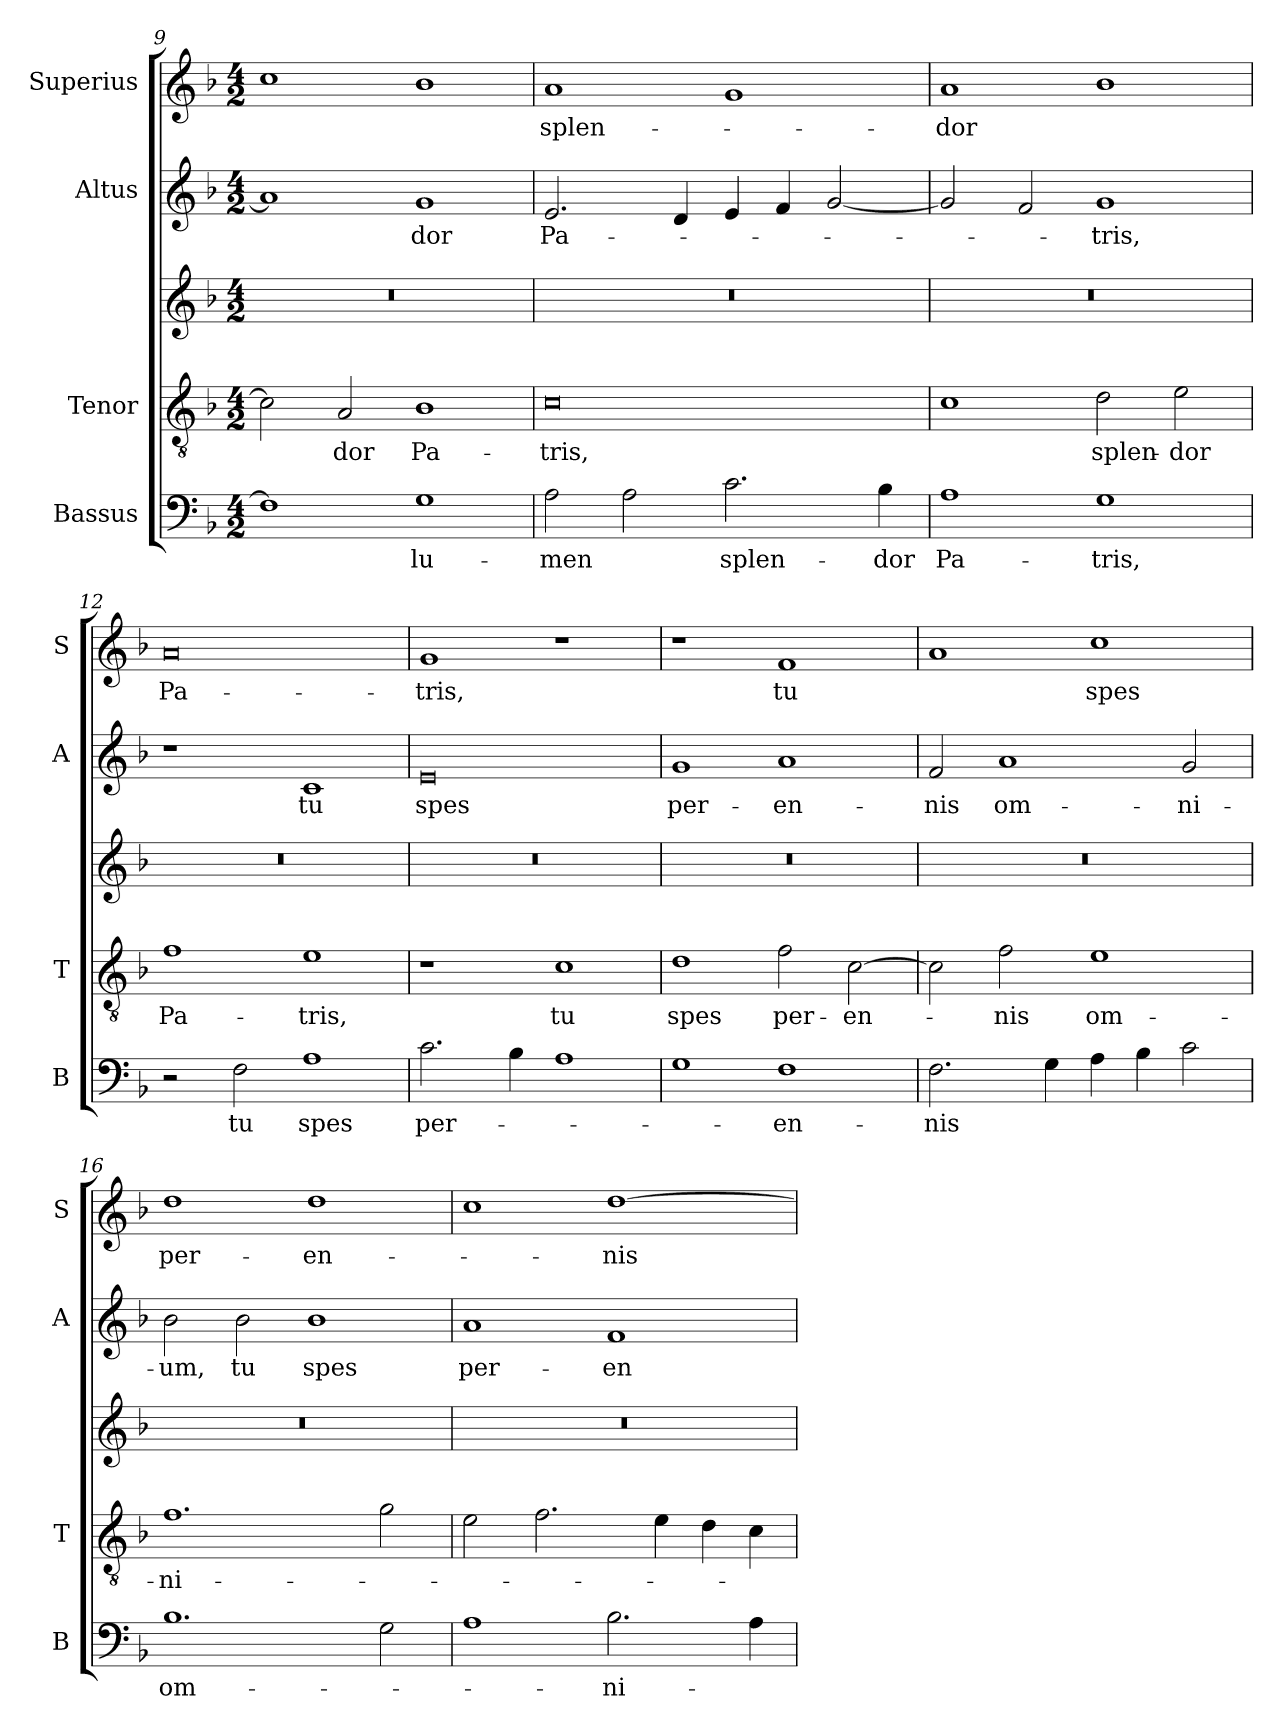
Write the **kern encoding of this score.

**kern	**text	**kern	**text	**kern	**kern	**text	**kern	**text
*part5	*part5	*part4	*part4	*part3	*part2	*part2	*part1	*part1
*staff5	*staff5	*staff4	*staff4	*staff3	*staff2	*staff2	*staff1	*staff1
*I"Bassus	*	*I"Tenor	*	*	*I"Altus	*	*I"Superius	*
*I'B	*	*I'T	*	*	*I'A	*	*I'S	*
*clefF4	*	*clefGv2	*	*clefG2	*clefG2	*	*clefG2	*
*k[b-]	*	*k[b-]	*	*k[b-]	*k[b-]	*	*k[b-]	*
*F:	*	*F:	*	*F:	*F:	*	*F:	*
*M4/2	*	*M4/2	*	*M4/2	*M4/2	*	*M4/2	*
=9	=9	=9	=9	=9	=9	=9	=9	=9
1F]	.	2c\]	.	0r	1a]	.	1cc	.
!	!	!	!LO:LY:b	!	!	!	!	!
.	.	2A/	-dor	.	.	.	.	.
!	!LO:LY:b	!	!LO:LY:b	!	!	!LO:LY:b	!	!
1G	lu-	1B-	Pa-	.	1g	-dor	1b-	.
=10	=10	=10	=10	=10	=10	=10	=10	=10
!	!LO:LY:b	!	!LO:LY:b	!	!	!LO:LY:b	!	!LO:LY:b
2A\	-men	0c	-tris,	0r	2.e/	Pa-	1a	splen-
2A\	.	.	.	.	.	.	.	.
.	.	.	.	.	4d/	.	.	.
!	!LO:LY:b	!	!	!	!	!	!	!
2.c\	splen-	.	.	.	4e/	.	1g	.
.	.	.	.	.	4f/	.	.	.
.	.	.	.	.	[2g/	.	.	.
!	!LO:LY:b	!	!	!	!	!	!	!
4B-\	-dor	.	.	.	.	.	.	.
=11	=11	=11	=11	=11	=11	=11	=11	=11
!	!LO:LY:b	!	!	!	!	!	!	!LO:LY:b
1A	Pa-	1c	.	0r	2g/]	.	1a	-dor
.	.	.	.	.	2f/	.	.	.
!	!LO:LY:b	!	!LO:LY:b	!	!	!LO:LY:b	!	!
1G	-tris,	2d\	splen-	.	1g	-tris,	1b-	.
!	!	!	!LO:LY:b	!	!	!	!	!
.	.	2e\	-dor	.	.	.	.	.
!!LO:LB:g=z
=12	=12	=12	=12	=12	=12	=12	=12	=12
!	!	!	!LO:LY:b	!	!	!	!	!LO:LY:b
2r	.	1f	Pa-	0r	1r	.	0a	Pa-
!	!LO:LY:b	!	!	!	!	!	!	!
2F\	tu	.	.	.	.	.	.	.
!	!LO:LY:b	!	!LO:LY:b	!	!	!LO:LY:b	!	!
1A	spes	1e	-tris,	.	1c	tu	.	.
=13	=13	=13	=13	=13	=13	=13	=13	=13
!	!LO:LY:b	!	!	!	!	!LO:LY:b	!	!LO:LY:b
2.c\	per-	1r	.	0r	0e	spes	1g	-tris,
4B-\	.	.	.	.	.	.	.	.
!	!	!	!LO:LY:b	!	!	!	!	!
1A	.	1c	tu	.	.	.	1r	.
=14	=14	=14	=14	=14	=14	=14	=14	=14
!	!	!	!LO:LY:b	!	!	!LO:LY:b	!	!
1G	.	1d	spes	0r	1g	per-	1r	.
!	!LO:LY:b	!	!LO:LY:b	!	!	!LO:LY:b	!	!LO:LY:b
1F	-en-	2f\	per-	.	1a	-en-	1f	tu
!	!	!	!LO:LY:b	!	!	!	!	!
.	.	[2c\	-en-	.	.	.	.	.
=15	=15	=15	=15	=15	=15	=15	=15	=15
!	!LO:LY:b	!	!	!	!	!LO:LY:b	!	!
2.F\	-nis	2c\]	.	0r	2f/	-nis	1a	.
!	!	!	!LO:LY:b	!	!	!LO:LY:b	!	!
.	.	2f\	-nis	.	1a	om-	.	.
4G\	.	.	.	.	.	.	.	.
!	!	!	!LO:LY:b	!	!	!	!	!LO:LY:b
4A\	.	1e	om-	.	.	.	1cc	spes
4B-\	.	.	.	.	.	.	.	.
!	!	!	!	!	!	!LO:LY:b	!	!
2c\	.	.	.	.	2g/	-ni-	.	.
=16	=16	=16	=16	=16	=16	=16	=16	=16
!	!LO:LY:b	!	!LO:LY:b	!	!	!LO:LY:b	!	!LO:LY:b
1.B-	om-	1.f	-ni-	0r	2b-\	-um,	1dd	per-
!	!	!	!	!	!	!LO:LY:b	!	!
.	.	.	.	.	2b-\	tu	.	.
!	!	!	!	!	!	!LO:LY:b	!	!LO:LY:b
.	.	.	.	.	1b-	spes	1dd	-en-
2G\	.	2g\	.	.	.	.	.	.
!!LO:PB:g=z
=17	=17	=17	=17	=17	=17	=17	=17	=17
!	!	!	!	!	!	!LO:LY:b	!	!
1A	.	2e\	.	0r	1a	per-	1cc	.
.	.	2.f\	.	.	.	.	.	.
!	!LO:LY:b	!	!	!	!	!LO:LY:b	!	!LO:LY:b
2.B-\	-ni-	.	.	.	1f	-en-	[1dd	-nis
.	.	4e\	.	.	.	.	.	.
.	.	4d\	.	.	.	.	.	.
4A\	.	4c\	.	.	.	.	.	.
=	=	=	=	=	=	=	=	=
*-	*-	*-	*-	*-	*-	*-	*-	*-
